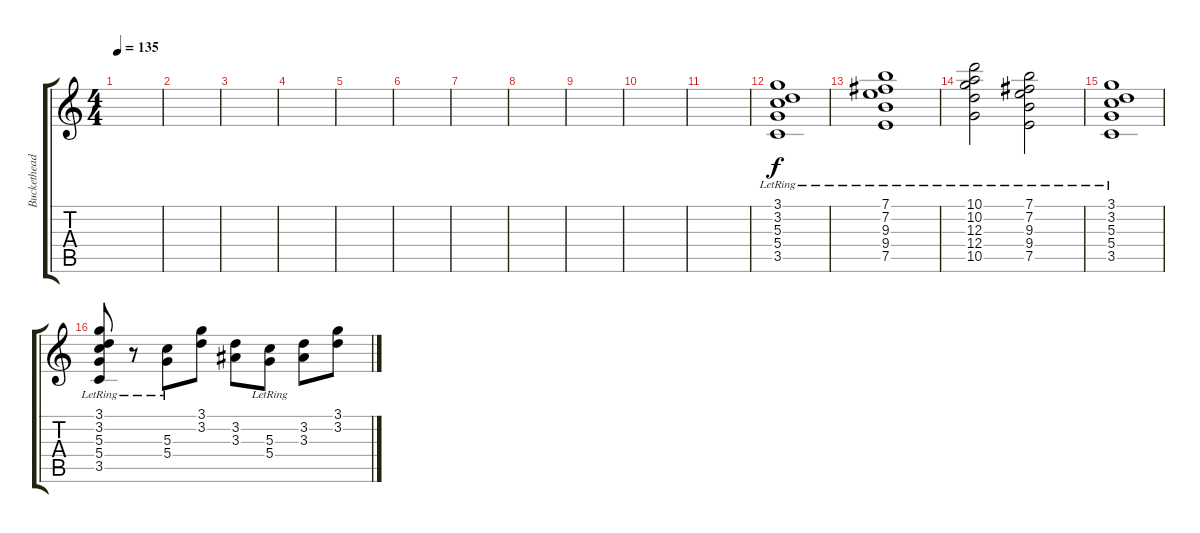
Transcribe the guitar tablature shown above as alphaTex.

\track ("Buckethead" "Buckethead") {instrument overdrivenguitar}
\staff {score tabs}
\tuning (E4 B3 G3 D3 A2 E2) {hide}
\ts (4 4)
\tempo 135
\clef g2
\ks c
|
|
|
|
|
|
|
|
|
|
|
(3.1{lr} 3.2{lr} 5.3{lr} 5.4{lr} 3.5{lr}).1 |
(7.1{lr} 7.2{lr} 9.3{lr} 9.4{lr} 7.5{lr}).1 |
(10.1{lr} 10.2{lr} 12.3{lr} 12.4{lr} 10.5{lr}).2 (7.1{lr} 7.2{lr} 9.3{lr} 9.4{lr} 7.5{lr}).2 |
(3.1 3.2{lr} 5.3{lr} 5.4{lr} 3.5{lr}).1 |
(3.1{lr} 3.2{lr} 5.3{lr} 5.4{lr} 3.5{lr}).8 r.8 (5.3{lr} 5.4).8 (3.1 3.2).8 (3.2 3.3).8 (5.3{lr} 5.4).8 (3.2 3.3).8 (3.1 3.2).8
